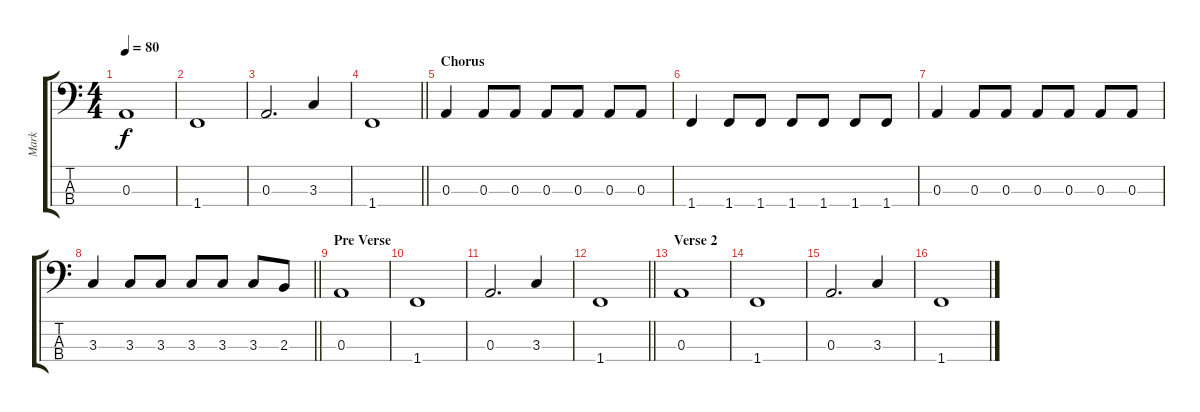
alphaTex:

\track ("Mark" "Mark") {instrument electricbassfinger}
\staff {score tabs}
\tuning (G2 D2 A1 E1) {hide}
\ts (4 4)
\tempo 80
\clef f4
\ks c
0.3.1{dy f volume 16} |
1.4.1 |
0.3.2{d} 3.3.4 |
\barLineRight lightlight
1.4.1 |
\section ("" "Chorus")
0.3.4 0.3.8 0.3.8 0.3.8 0.3.8 0.3.8 0.3.8 |
1.4.4 1.4.8 1.4.8 1.4.8 1.4.8 1.4.8 1.4.8 |
0.3.4 0.3.8 0.3.8 0.3.8 0.3.8 0.3.8 0.3.8 |
\barLineRight lightlight
3.3.4 3.3.8 3.3.8 3.3.8 3.3.8 3.3.8 2.3.8 |
\section ("" "Pre Verse")
0.3.1 |
1.4.1 |
0.3.2{d} 3.3.4 |
\barLineRight lightlight
1.4.1 |
\section ("" "Verse 2")
0.3.1 |
1.4.1 |
0.3.2{d} 3.3.4 |
1.4.1
